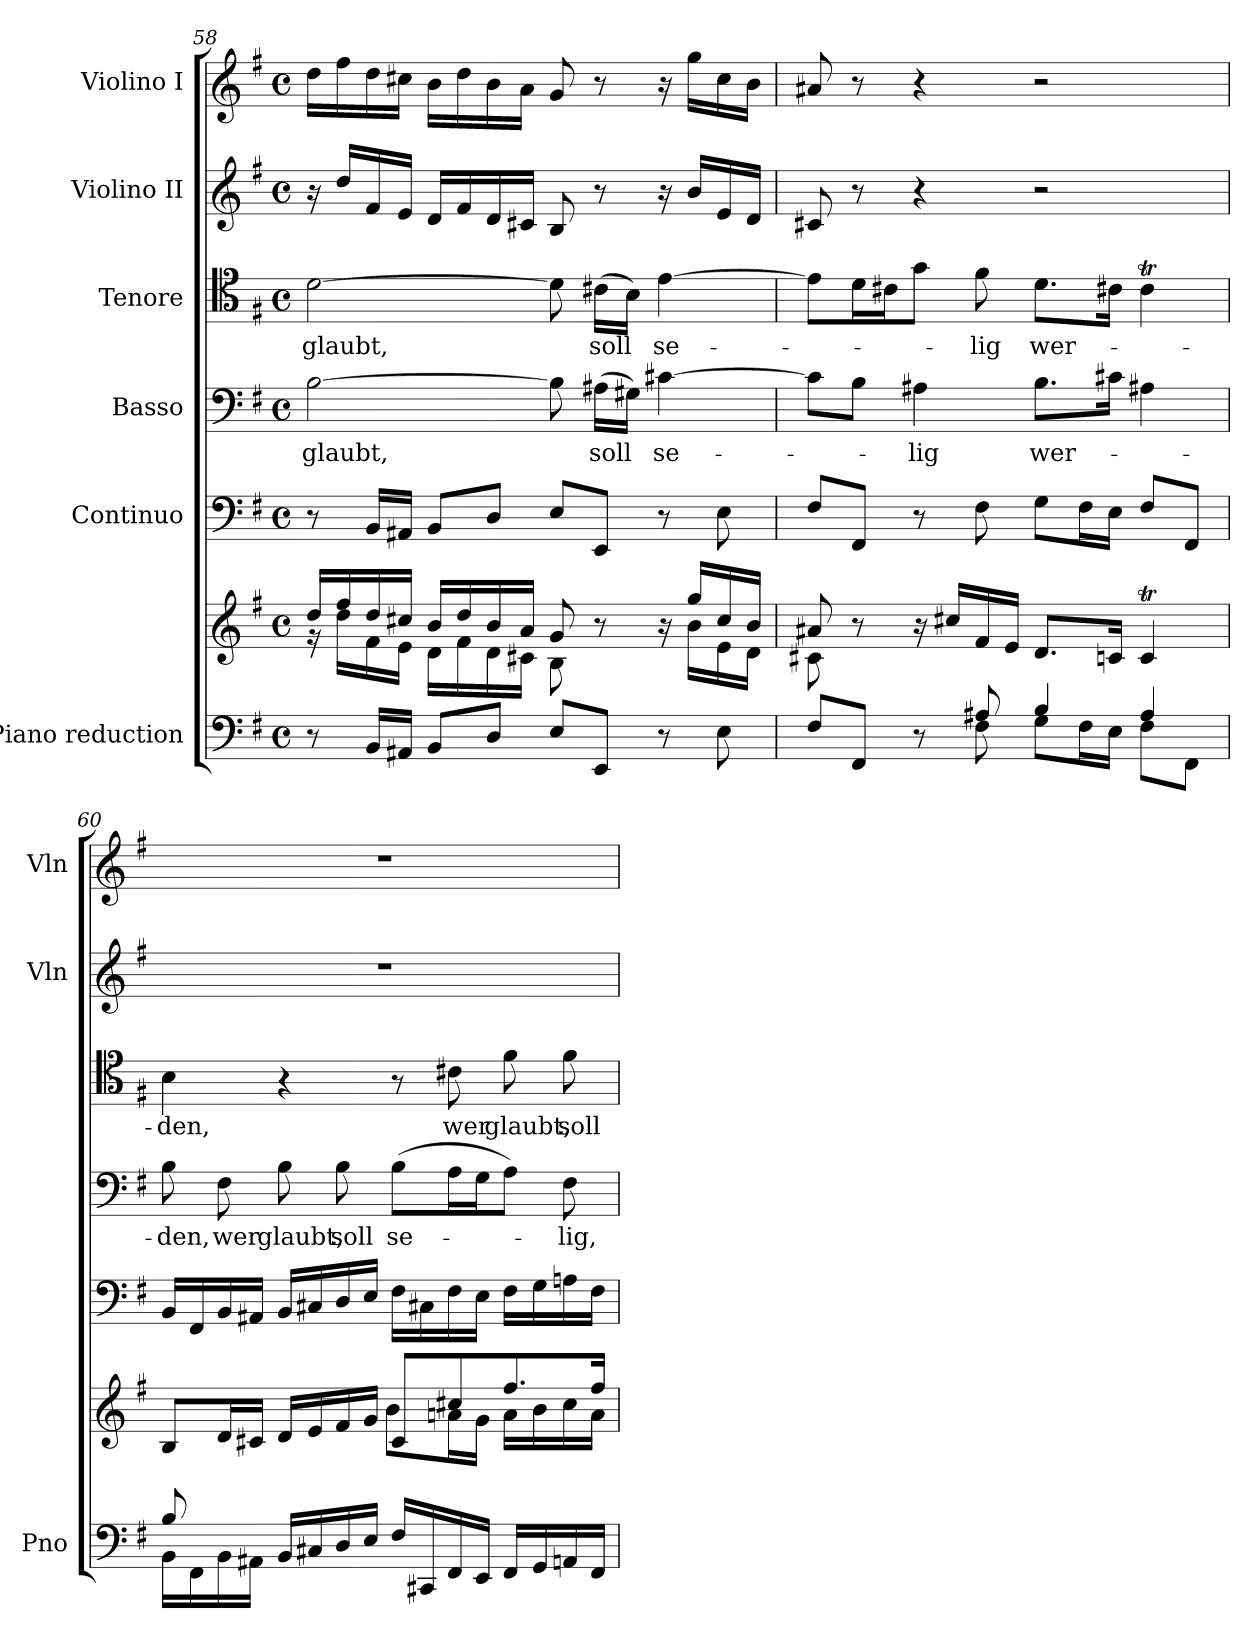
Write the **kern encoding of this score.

**kern	**kern	**kern	**kern	**text	**kern	**text	**kern	**kern
*part6	*part6	*part5	*part4	*part4	*part3	*part3	*part2	*part1
*staff7	*staff6	*staff5	*staff4	*staff4	*staff3	*staff3	*staff2	*staff1
*I"Piano reduction	*	*I"Continuo	*I"Basso	*	*I"Tenore	*	*I"Violino II	*I"Violino I
*I'Pno	*	*	*	*	*	*	*I'Vln	*I'Vln
!!LO:LB:g=z
*clefF4	*clefG2	*clefF4	*clefF4	*	*clefC4	*	*clefG2	*clefG2
*k[f#]	*k[f#]	*k[f#]	*k[f#]	*	*k[f#]	*	*k[f#]	*k[f#]
*M4/4	*M4/4	*M4/4	*M4/4	*	*M4/4	*	*M4/4	*M4/4
*met(c)	*met(c)	*met(c)	*met(c)	*	*met(c)	*	*met(c)	*met(c)
=58	=58	=58	=58	=58	=58	=58	=58	=58
*	*^	*	*	*	*	*	*	*
!	!	!	!	!	!LO:LY:b	!	!LO:LY:b	!	!
8r	16dd/LL	16r	8r	[2B\	glaubt,	[2d\	glaubt,	16r	16dd\LL
.	16ff#/	16dd\LL	.	.	.	.	.	16dd/LL	16ff#\
16BB/LL	16dd/	16f#\	16BB/LL	.	.	.	.	16f#/	16dd\
16AA#X/JJ	16cc#X/JJ	16e\JJ	16AA#X/JJ	.	.	.	.	16e/JJ	16cc#X\JJ
8BB/L	16b/LL	16d\LL	8BB/L	.	.	.	.	16d/LL	16b\LL
.	16dd/	16f#\	.	.	.	.	.	16f#/	16dd\
8D/J	16b/	16d\	8D/J	.	.	.	.	16d/	16b\
.	16a/JJ	16c#X\JJ	.	.	.	.	.	16c#X/JJ	16a\JJ
8E/L	8g/	8B\	8E/L	8B\]	.	8d\]	.	8B/	8g/
!	!	!	!	!	!LO:LY:b	!	!LO:LY:b	!	!
8EE/J	8r	8ryy	8EE/J	(>16A#X\LL	soll	(>16c#X\LL	soll	8r	8r
.	.	.	.	16G#X\JJ)	.	16B\JJ)	.	.	.
!	!	!	!	!	!LO:LY:b	!	!LO:LY:b	!	!
8r	16r	16ryy	8r	[4c#X\	se-	[4e\	se-	16r	16r
.	16gg/LL	16b\LL	.	.	.	.	.	16b/LL	16gg\LL
8E\	16cc#/	16e\	8E\	.	.	.	.	16e/	16cc#\
.	16b/JJ	16d\JJ	.	.	.	.	.	16d/JJ	16b\JJ
=59	=59	=59	=59	=59	=59	=59	=59	=59	=59
*^	*	*	*	*	*	*	*	*	*
8ryy	8F#/L	8a#X/	8c#X\	8F#/L	8c#\L]	.	8e\L]	.	8c#X/	8a#X/
8ryy	8FF#/J	8r	2..ryy	8FF#/J	8B\J	.	16d\L	.	8r	8r
.	.	.	.	.	.	.	16c#X\J	.	.	.
!	!	!	!	!	!	!LO:LY:b	!	!	!	!
8r	8ryy	16r	.	8r	4A#X\	-lig	8g\J	.	4r	4r
.	.	16cc#X/LL	.	.	.	.	.	.	.	.
!	!	!	!	!	!	!	!	!LO:LY:b	!	!
8A#X/	8F#\	16f#/	.	8F#\	.	.	8f#\	-lig	.	.
.	.	16e/JJ	.	.	.	.	.	.	.	.
!	!	!	!	!	!	!LO:LY:b	!	!LO:LY:b	!	!
4B/	8G\L	8.d/L	.	8G\L	8.B\L	wer-	8.d\L	wer-	2r	2r
.	16F#\L	.	.	16F#\L	.	.	.	.	.	.
.	16E\JJ	16c/Jk	.	16E\JJ	16c#X\Jk	.	16c#X\Jk	.	.	.
4A#/	8F#\L	4cT/	.	8F#/L	4A#X\	.	4c#t\	.	.	.
.	8FF#\J	.	.	8FF#/J	.	.	.	.	.	.
=60	=60	=60	=60	=60	=60	=60	=60	=60	=60	=60
!	!	!	!	!	!	!LO:LY:b	!	!LO:LY:b	!	!
8B/L	16BB\LL	8B/L	8ryy	16BB/LL	8B\	-den,	4B\	-den,	1r	1r
.	16FF#\	.	.	16FF#/	.	.	.	.	.	.
!	!	!	!	!	!	!LO:LY:b	!	!	!	!
2..ryy	16BB\	16d/L	8f#\	16BB/	8F#\	wer	.	.	.	.
.	16AA#X\JJ	16c#X/JJ	.	16AA#X/JJ	.	.	.	.	.	.
!	!	!	!	!	!	!LO:LY:b	!	!	!	!
.	16BB/LL	16d/LL	8.b\	16BB/LL	8B\	glaubt,	4r	.	.	.
.	16C#X/	16e/	.	16C#X/	.	.	.	.	.	.
!	!	!	!	!	!	!LO:LY:b	!	!	!	!
.	16D/	16f#/	.	16D/	8B\	soll	.	.	.	.
.	16E/JJ	16g/JJ	16dd\Jk	16E/JJ	.	.	.	.	.	.
!	!	!	!	!	!	!LO:LY:b	!	!	!	!
.	16F#/LL	8c#/L	8b\L	16F#\LL	(>8B\L	se-	8r	.	.	.
.	16CC#X/	.	.	16C#X\	.	.	.	.	.	.
!	!	!	!	!	!	!	!	!LO:LY:b	!	!
.	16FF#/	8cc#X/	16an\L	16F#\	16A\L	.	8c#X\	wer	.	.
.	16EE/JJ	.	16g\JJ	16E\JJ	16G\J	.	.	.	.	.
!	!	!	!	!	!	!	!	!LO:LY:b	!	!
.	16FF#/LL	8.ff#/	16a\LL	16F#\LL	8A\J)	.	8f#\	glaubt,	.	.
.	16GG/	.	16b\	16G\	.	.	.	.	.	.
!	!	!	!	!	!	!LO:LY:b	!	!LO:LY:b	!	!
.	16AAn/	.	16cc#\	16An\	8F#\	-lig,	8f#\	soll	.	.
.	16FF#/JJ	16ff#/Jk	16a\JJ	16F#\JJ	.	.	.	.	.	.
*v	*v	*	*	*	*	*	*	*	*	*
*	*v	*v	*	*	*	*	*	*	*
=	=	=	=	=	=	=	=	=
*-	*-	*-	*-	*-	*-	*-	*-	*-
